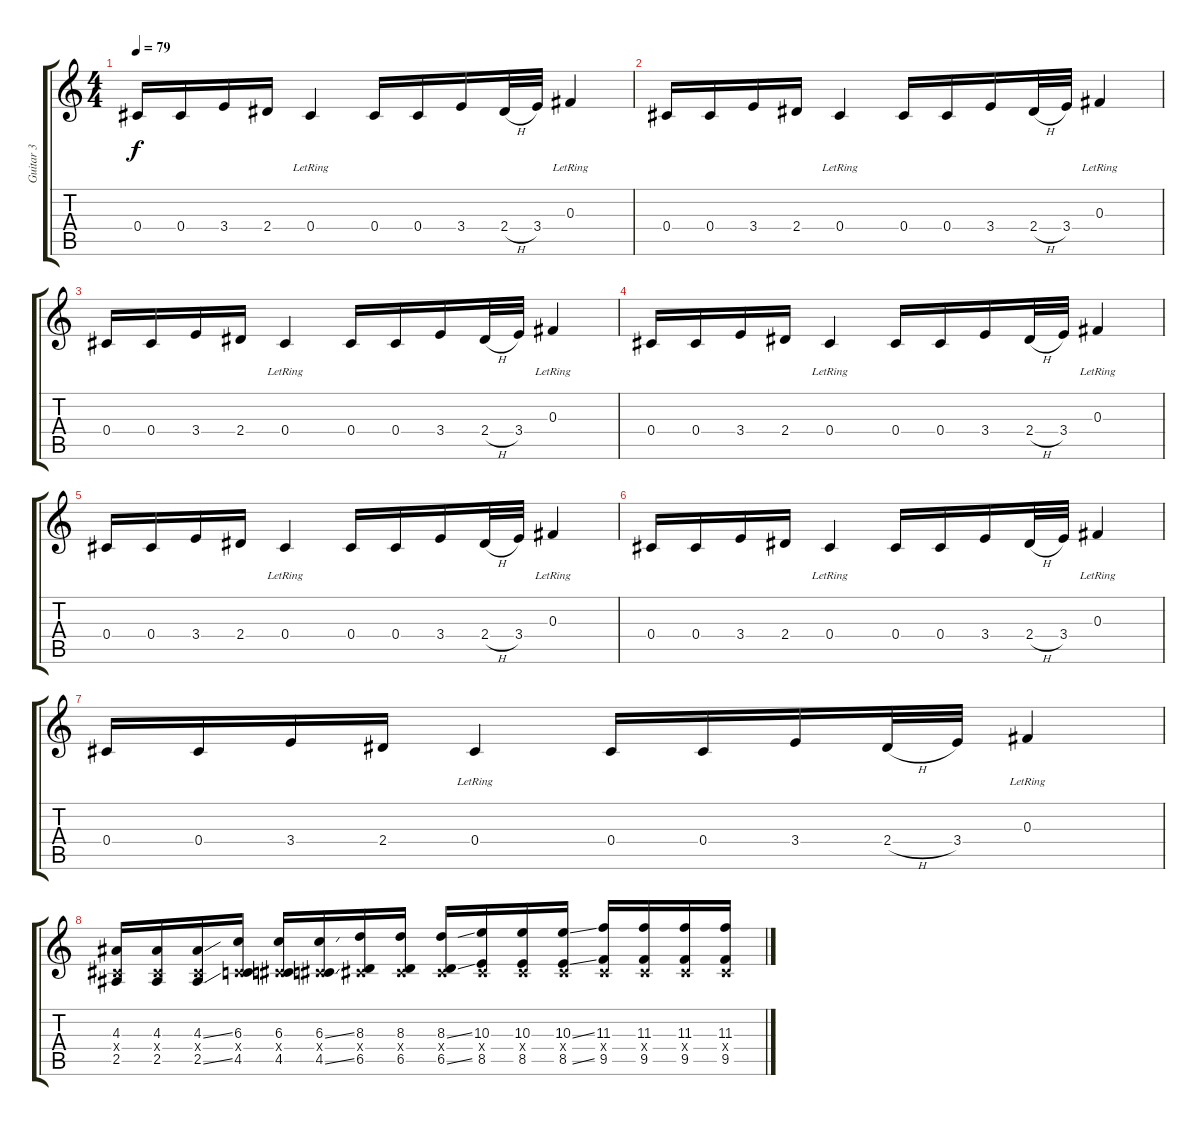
\track ("Guitar 3" "Guitar 3") {instrument distortionguitar}
\staff {score tabs}
\tuning (Eb4 Bb3 Gb3 Db3 Ab2 Eb2) {hide}
\ts (4 4)
\tempo 79
\clef g2
\ks c
0.4.16{dy f} 0.4.16 3.4.16 2.4.16 0.4{lr}.4 0.4.16 0.4.16 3.4.16 2.4{h}.32 3.4.32 0.3{lr}.4 |
0.4.16 0.4.16 3.4.16 2.4.16 0.4{lr}.4 0.4.16 0.4.16 3.4.16 2.4{h}.32 3.4.32 0.3{lr}.4 |
0.4.16 0.4.16 3.4.16 2.4.16 0.4{lr}.4 0.4.16 0.4.16 3.4.16 2.4{h}.32 3.4.32 0.3{lr}.4 |
0.4.16 0.4.16 3.4.16 2.4.16 0.4{lr}.4 0.4.16 0.4.16 3.4.16 2.4{h}.32 3.4.32 0.3{lr}.4 |
0.4.16 0.4.16 3.4.16 2.4.16 0.4{lr}.4 0.4.16 0.4.16 3.4.16 2.4{h}.32 3.4.32 0.3{lr}.4 |
0.4.16 0.4.16 3.4.16 2.4.16 0.4{lr}.4 0.4.16 0.4.16 3.4.16 2.4{h}.32 3.4.32 0.3{lr}.4 |
0.4.16 0.4.16 3.4.16 2.4.16 0.4{lr}.4 0.4.16 0.4.16 3.4.16 2.4{h}.32 3.4.32 0.3{lr}.4 |
(4.3 0.4{x} 2.5).16 (4.3 0.4{x} 2.5).16 (4.3{ss} 0.4{x} 2.5{ss}).16 (6.3 0.4{x} 4.5).16 (6.3 0.4{x} 4.5).16 (6.3{ss} 0.4{x} 4.5{ss}).16 (8.3 0.4{x} 6.5).16 (8.3 0.4{x} 6.5).16 (8.3{ss} 0.4{x} 6.5{ss}).16 (10.3 0.4{x} 8.5).16 (10.3 0.4{x} 8.5).16 (10.3{ss} 0.4{x} 8.5{ss}).16 (11.3 0.4{x} 9.5).16 (11.3 0.4{x} 9.5).16 (11.3 0.4{x} 9.5).16 (11.3 0.4{x} 9.5).16
